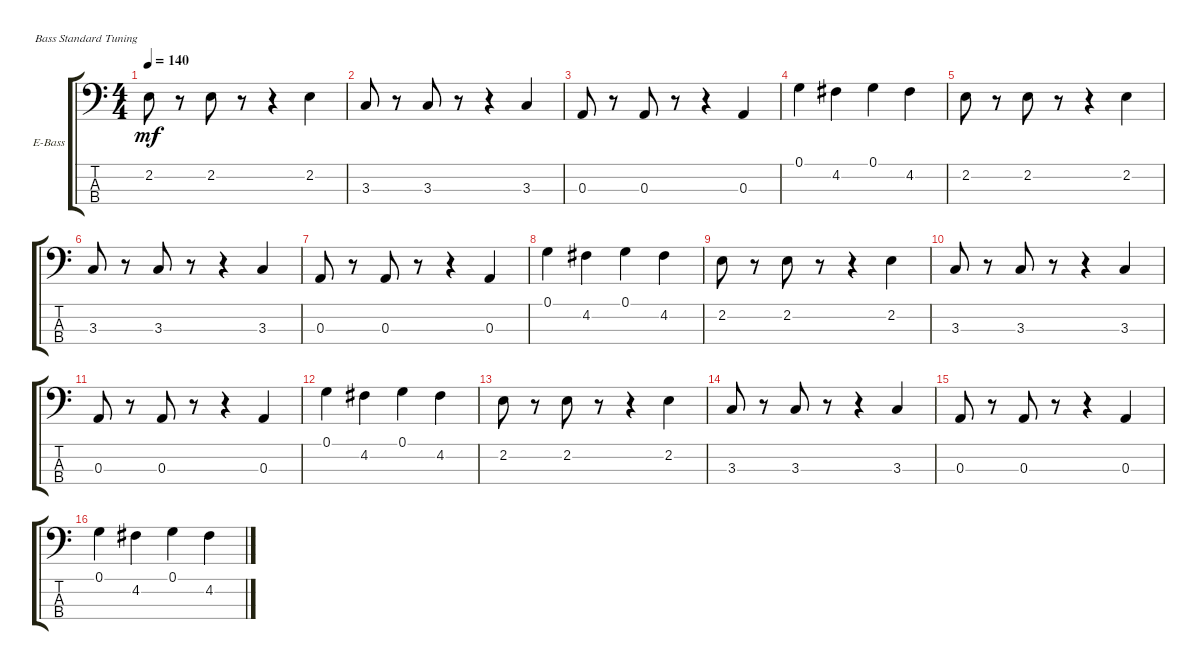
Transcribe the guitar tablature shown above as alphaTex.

\defaultSystemsLayout 4
\bracketExtendMode groupsimilarinstruments
\firstSystemTrackNameOrientation horizontal
\otherSystemsTrackNameOrientation horizontal
\track ("Electric Bass" "E-Bass") {instrument electricbassfinger}
\staff {score tabs}
\tuning (G2 D2 A1 E1)
\ts (4 4)
\tempo 140
\clef f4
\ks c
2.2.8{dy mf} r.8 2.2.8 r.8 r.4 2.2.4 |
3.3.8 r.8 3.3.8 r.8 r.4 3.3.4 |
0.3.8 r.8 0.3.8 r.8 r.4 0.3.4 |
0.1.4 4.2.4 0.1.4 4.2.4 |
2.2.8 r.8 2.2.8 r.8 r.4 2.2.4 |
3.3.8 r.8 3.3.8 r.8 r.4 3.3.4 |
0.3.8 r.8 0.3.8 r.8 r.4 0.3.4 |
0.1.4 4.2.4 0.1.4 4.2.4 |
2.2.8 r.8 2.2.8 r.8 r.4 2.2.4 |
3.3.8 r.8 3.3.8 r.8 r.4 3.3.4 |
0.3.8 r.8 0.3.8 r.8 r.4 0.3.4 |
0.1.4 4.2.4 0.1.4 4.2.4 |
2.2.8 r.8 2.2.8 r.8 r.4 2.2.4 |
3.3.8 r.8 3.3.8 r.8 r.4 3.3.4 |
0.3.8 r.8 0.3.8 r.8 r.4 0.3.4 |
0.1.4 4.2.4 0.1.4 4.2.4
